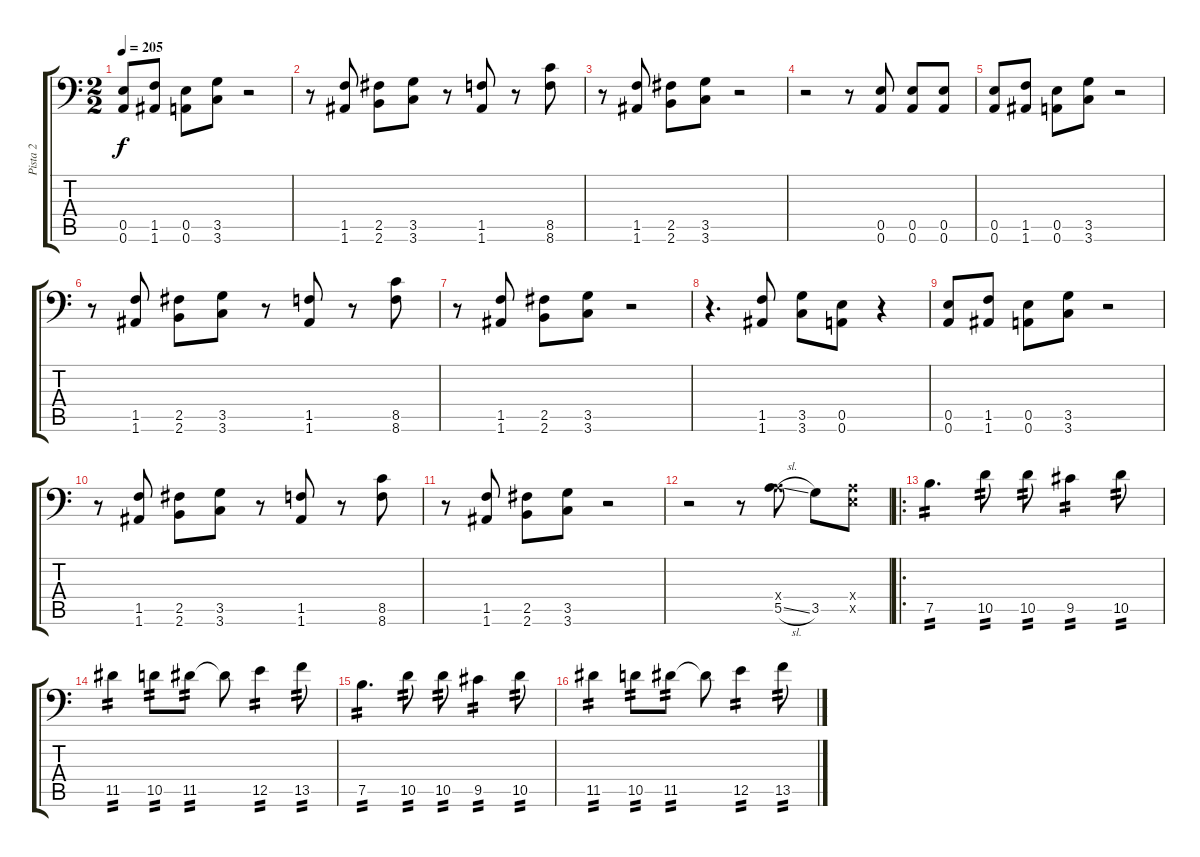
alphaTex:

\track ("Pista 2" "Pista 2") {instrument distortionguitar}
\staff {score tabs}
\tuning (B3 Gb3 D3 A2 E2 A1) {hide}
\ts (2 2)
\tempo 205
\clef f4
\ks c
(0.5 0.6).8{dy f} (1.5 1.6).8 (0.5 0.6).8 (3.5 3.6).8 r.2 |
r.8 (1.5 1.6).8 (2.5 2.6).8 (3.5 3.6).8 r.8 (1.5 1.6).8 r.8 (8.5 8.6).8 |
r.8 (1.5 1.6).8 (2.5 2.6).8 (3.5 3.6).8 r.2 |
r.2 r.8 (0.5 0.6).8 (0.5 0.6).8 (0.5 0.6).8 |
(0.5 0.6).8 (1.5 1.6).8 (0.5 0.6).8 (3.5 3.6).8 r.2 |
r.8 (1.5 1.6).8 (2.5 2.6).8 (3.5 3.6).8 r.8 (1.5 1.6).8 r.8 (8.5 8.6).8 |
r.8 (1.5 1.6).8 (2.5 2.6).8 (3.5 3.6).8 r.2 |
r.4{d} (1.5 1.6).8 (3.5 3.6).8 (0.5 0.6).8 r.4 |
(0.5 0.6).8 (1.5 1.6).8 (0.5 0.6).8 (3.5 3.6).8 r.2 |
r.8 (1.5 1.6).8 (2.5 2.6).8 (3.5 3.6).8 r.8 (1.5 1.6).8 r.8 (8.5 8.6).8 |
r.8 (1.5 1.6).8 (2.5 2.6).8 (3.5 3.6).8 r.2 |
r.2 r.8 (0.4{x} 5.5{sl}).8 3.5.8 (0.4{x} 0.5{x}).8 |
\ro
7.5.4{d tp 2} 10.5.8{tp 2} 10.5.8{tp 2} 9.5.4{tp 2} 10.5.8{tp 2} |
11.5.4{tp 2} 10.5.8{tp 2} 11.5.8{tp 2} 11.5{t}.8 12.5.4{tp 2} 13.5.8{tp 2} |
7.5.4{d tp 2} 10.5.8{tp 2} 10.5.8{tp 2} 9.5.4{tp 2} 10.5.8{tp 2} |
11.5.4{tp 2} 10.5.8{tp 2} 11.5.8{tp 2} 11.5{t}.8 12.5.4{tp 2} 13.5.8{tp 2}
